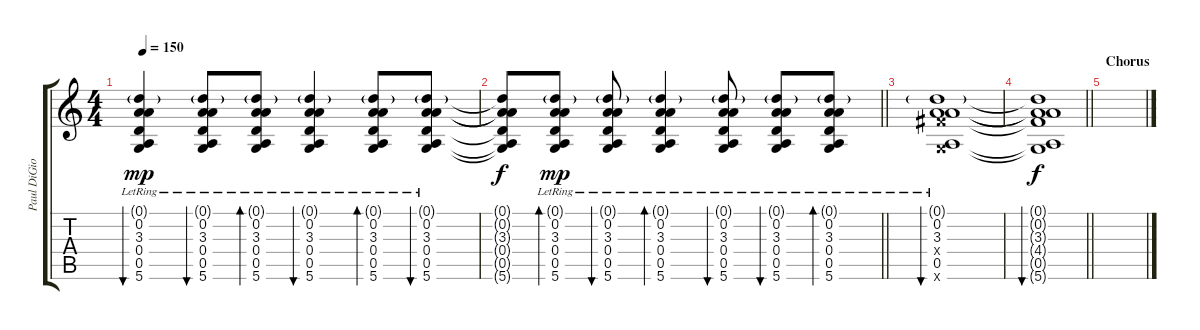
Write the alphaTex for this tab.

\track ("Paul DiGiovanni (Overdub Lead Guitar)" "Paul DiGio") {instrument overdrivenguitar}
\staff {score tabs}
\tuning (D4 A3 Gb3 D3 A2 D2) {hide}
\ts (4 4)
\tempo 150
\clef g2
\ks c
(0.1{g lr} 0.2{lr} 3.3{lr} 0.4{lr} 0.5{lr} 5.6{lr}).4{bu 240 dy mp} (0.1{g lr} 0.2{lr} 3.3{lr} 0.4{lr} 0.5{lr} 5.6{lr}).8{bu 60} (0.1{g lr} 0.2{lr} 3.3{lr} 0.4{lr} 0.5{lr} 5.6{lr}).8{bd 60} (0.1{g lr} 0.2{lr} 3.3{lr} 0.4{lr} 0.5{lr} 5.6{lr}).4{bu 60} (0.1{g lr} 0.2{lr} 3.3{lr} 0.4{lr} 0.5{lr} 5.6{lr}).8{bd 60} (0.1{g lr} 0.2{lr} 3.3{lr} 0.4{lr} 0.5{lr} 5.6{lr}).8{bu 60} |
\barLineRight lightlight
(0.1{t} 0.2{t} 3.3{t} 0.4{t} 0.5{t} 5.6{t}).8{dy f} (0.1{g lr} 0.2{lr} 3.3{lr} 0.4{lr} 0.5{lr} 5.6{lr}).8{bd 60 dy mp} (0.1{g lr} 0.2{lr} 3.3{lr} 0.4{lr} 0.5{lr} 5.6{lr}).8{bu 60} (0.1{g lr} 0.2{lr} 3.3{lr} 0.4{lr} 0.5{lr} 5.6{lr}).4{bd 60} (0.1{g lr} 0.2{lr} 3.3{lr} 0.4{lr} 0.5{lr} 5.6{lr}).8{bu 60} (0.1{g lr} 0.2{lr} 3.3{lr} 0.4{lr} 0.5{lr} 5.6{lr}).8{bu 60} (0.1{g lr} 0.2{lr} 3.3{lr} 0.4{lr} 0.5{lr} 5.6{lr}).8{bd 60} |
(0.1{g lr} 0.2{lr} 3.3{lr} 4.4{x} 0.5 5.6{x}).1{bu 240} |
\barLineRight lightlight
(0.1{t} 0.2{t} 3.3{t} 4.4{t} 0.5{t} 5.6{t}).1{bu 240 dy f} |
\section ("" "Chorus")
